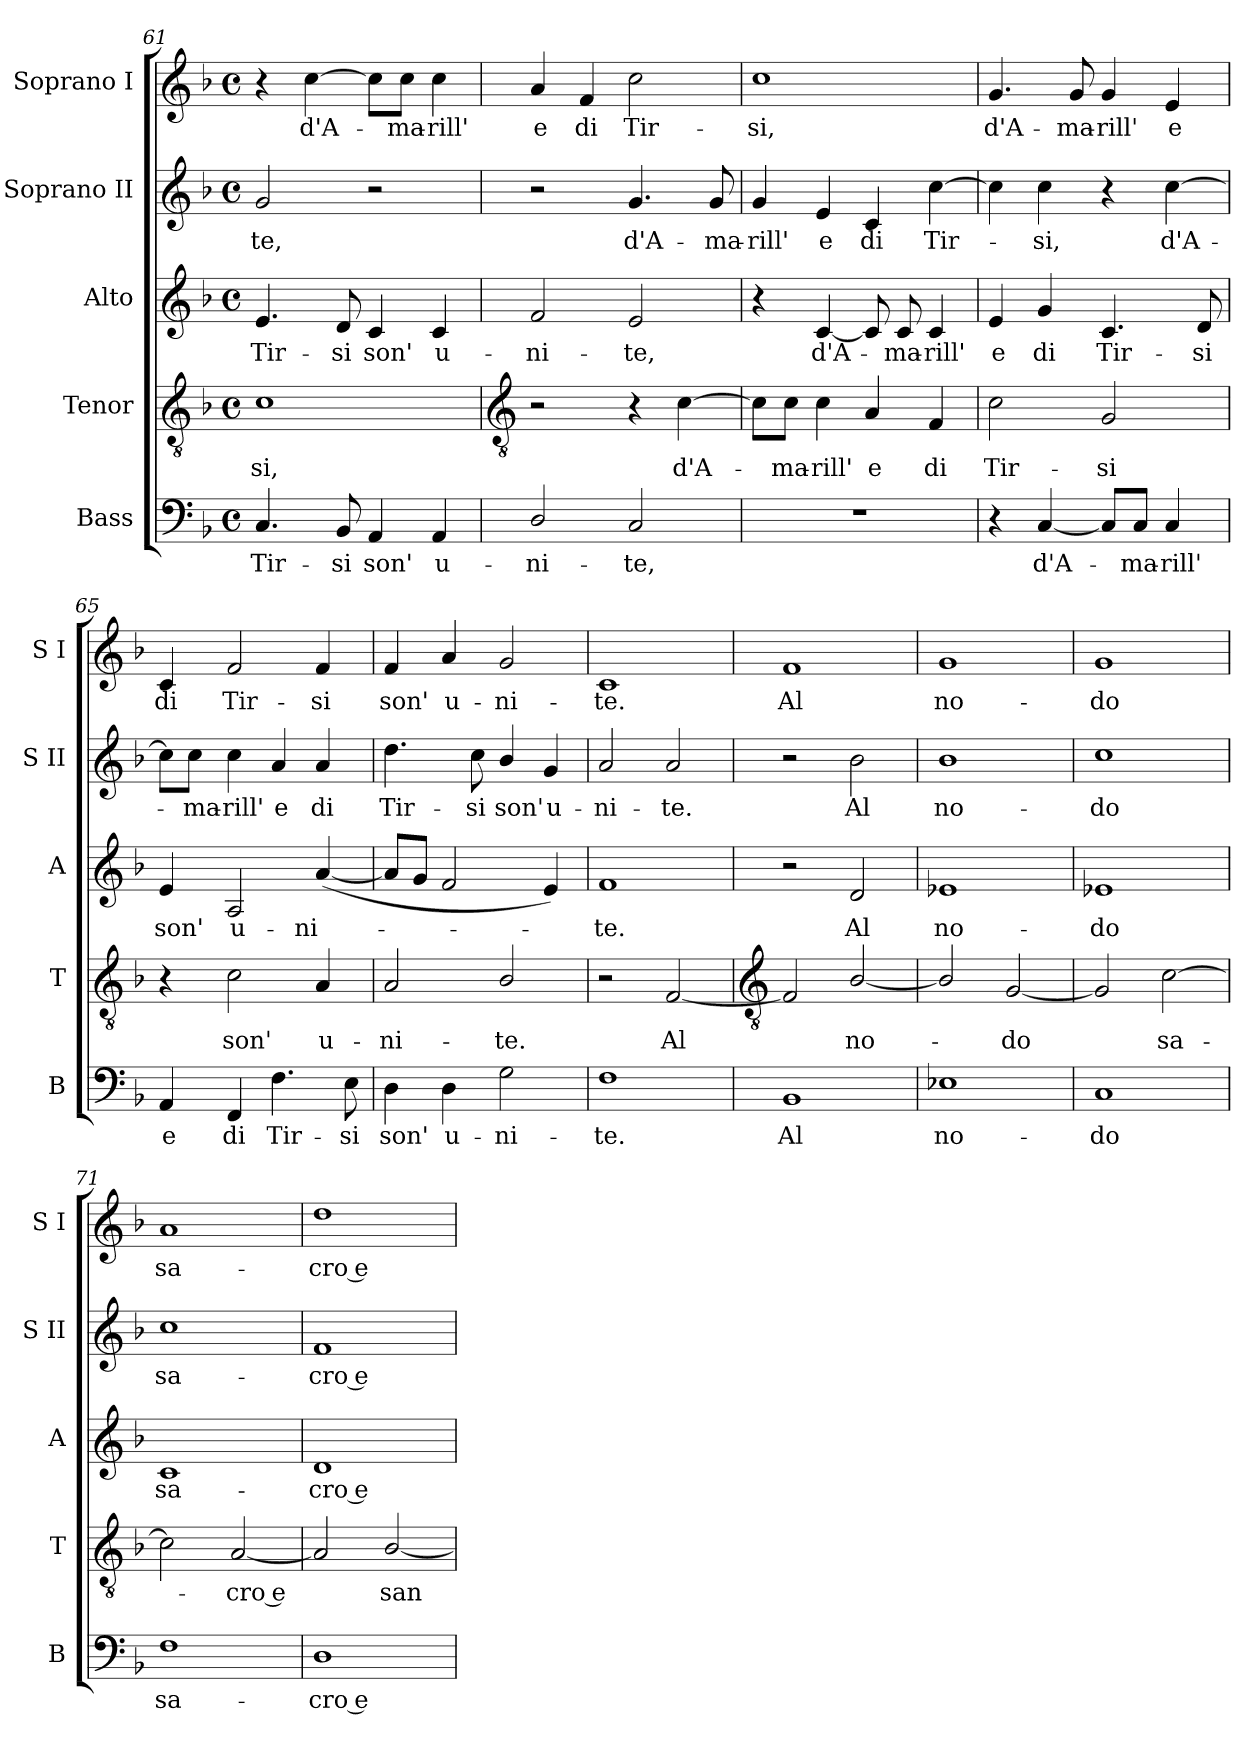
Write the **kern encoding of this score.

**kern	**text	**kern	**text	**kern	**text	**kern	**text	**kern	**text
*part5	*part5	*part4	*part4	*part3	*part3	*part2	*part2	*part1	*part1
*staff5	*staff5	*staff4	*staff4	*staff3	*staff3	*staff2	*staff2	*staff1	*staff1
*I"Bass	*	*I"Tenor	*	*I"Alto	*	*I"Soprano II	*	*I"Soprano I	*
*I'B	*	*I'T	*	*I'A	*	*I'S II	*	*I'S I	*
*clefF4	*	*clefGv2	*	*clefG2	*	*clefG2	*	*clefG2	*
*k[b-]	*	*k[b-]	*	*k[b-]	*	*k[b-]	*	*k[b-]	*
*F:	*	*F:	*	*F:	*	*F:	*	*F:	*
*M4/4	*	*M4/4	*	*M4/4	*	*M4/4	*	*M4/4	*
*met(c)	*	*met(c)	*	*met(c)	*	*met(c)	*	*met(c)	*
=61	=61	=61	=61	=61	=61	=61	=61	=61	=61
!	!LO:LY:b	!	!LO:LY:b	!	!LO:LY:b	!	!LO:LY:b	!	!
4.C	Tir-	1c	-si,	4.e	Tir-	2g	-te,	4r	.
!	!	!	!	!	!	!	!	!	!LO:LY:b
.	.	.	.	.	.	.	.	[4cc	d'A-
!	!LO:LY:b	!	!	!	!LO:LY:b	!	!	!	!
8BB-	-si	.	.	8d	-si	.	.	.	.
!	!LO:LY:b	!	!	!	!LO:LY:b	!	!	!	!
4AA	son'	.	.	4c	son'	2r	.	8cc\L]	.
!	!	!	!	!	!	!	!	!	!LO:LY:b
.	.	.	.	.	.	.	.	8cc\J	ma-
!	!LO:LY:b	!	!	!	!LO:LY:b	!	!	!	!LO:LY:b
4AA	u-	.	.	4c	u-	.	.	4cc	-rill'
!!LO:LB:g=z
=62	=62	=62	=62	=62	=62	=62	=62	=62	=62
*	*	*clefGv2	*	*	*	*	*	*	*
!	!LO:LY:b	!	!	!	!LO:LY:b	!	!	!	!LO:LY:b
2D/	-ni-	2r	.	2f	-ni-	2r	.	4a	e
!	!	!	!	!	!	!	!	!	!LO:LY:b
.	.	.	.	.	.	.	.	4f	di
!	!LO:LY:b	!	!	!	!LO:LY:b	!	!LO:LY:b	!	!LO:LY:b
2C	-te,	4r	.	2e	-te,	4.g	d'A-	2cc	Tir-
!	!	!	!LO:LY:b	!	!	!	!	!	!
.	.	[4c	d'A-	.	.	.	.	.	.
!	!	!	!	!	!	!	!LO:LY:b	!	!
.	.	.	.	.	.	8g	-ma-	.	.
=63	=63	=63	=63	=63	=63	=63	=63	=63	=63
!	!	!	!	!	!	!	!LO:LY:b	!	!LO:LY:b
1r	.	8c\L]	.	4r	.	4g	-rill'	1cc	-si,
!	!	!	!LO:LY:b	!	!	!	!	!	!
.	.	8c\J	ma-	.	.	.	.	.	.
!	!	!	!LO:LY:b	!	!LO:LY:b	!	!LO:LY:b	!	!
.	.	4c	-rill'	[4c	d'A-	4e	e	.	.
!	!	!	!LO:LY:b	!	!	!	!LO:LY:b	!	!
.	.	4A	e	8c]	.	4c	di	.	.
!	!	!	!	!	!LO:LY:b	!	!	!	!
.	.	.	.	8c	ma-	.	.	.	.
!	!	!	!LO:LY:b	!	!LO:LY:b	!	!LO:LY:b	!	!
.	.	4F	di	4c	-rill'	[4cc	Tir-	.	.
=64	=64	=64	=64	=64	=64	=64	=64	=64	=64
!	!	!	!LO:LY:b	!	!LO:LY:b	!	!	!	!LO:LY:b
4r	.	2c	Tir-	4e	e	4cc]	.	4.g	d'A-
!	!LO:LY:b	!	!	!	!LO:LY:b	!	!LO:LY:b	!	!
[4C	d'A-	.	.	4g	di	4cc	si,	.	.
!	!	!	!	!	!	!	!	!	!LO:LY:b
.	.	.	.	.	.	.	.	8g	-ma-
!	!	!	!LO:LY:b	!	!LO:LY:b	!	!	!	!LO:LY:b
8C/L]	.	2G	-si	4.c	Tir-	4r	.	4g	-rill'
!	!LO:LY:b	!	!	!	!	!	!	!	!
8C/J	ma-	.	.	.	.	.	.	.	.
!	!LO:LY:b	!	!	!	!	!	!LO:LY:b	!	!LO:LY:b
4C	-rill'	.	.	.	.	[4cc	d'A-	4e	e
!	!	!	!	!	!LO:LY:b	!	!	!	!
.	.	.	.	8d	-si	.	.	.	.
=65	=65	=65	=65	=65	=65	=65	=65	=65	=65
!	!LO:LY:b	!	!	!	!LO:LY:b	!	!	!	!LO:LY:b
4AA	e	4r	.	4e	son'	8cc\L]	.	4c	di
!	!	!	!	!	!	!	!LO:LY:b	!	!
.	.	.	.	.	.	8cc\J	ma-	.	.
!	!LO:LY:b	!	!LO:LY:b	!	!LO:LY:b	!	!LO:LY:b	!	!LO:LY:b
4FF	di	2c	son'	2A	u-	4cc	-rill'	2f	Tir-
!	!LO:LY:b	!	!	!	!	!	!LO:LY:b	!	!
4.F	Tir-	.	.	.	.	4a	e	.	.
!	!	!	!LO:LY:b	!	!LO:LY:b	!	!LO:LY:b	!	!LO:LY:b
.	.	4A	u-	(<[4a	-ni-	4a	di	4f	-si
!	!LO:LY:b	!	!	!	!	!	!	!	!
8E	-si	.	.	.	.	.	.	.	.
=66	=66	=66	=66	=66	=66	=66	=66	=66	=66
!	!LO:LY:b	!	!LO:LY:b	!	!	!	!LO:LY:b	!	!LO:LY:b
4D	son'	2A	-ni-	8aL]	.	4.dd	Tir-	4f	son'
.	.	.	.	8gJ	.	.	.	.	.
!	!LO:LY:b	!	!	!	!	!	!	!	!LO:LY:b
4D	u-	.	.	2f	.	.	.	4a	u-
!	!	!	!	!	!	!	!LO:LY:b	!	!
.	.	.	.	.	.	8cc	-si	.	.
!	!LO:LY:b	!	!LO:LY:b	!	!	!	!LO:LY:b	!	!LO:LY:b
2G	-ni-	2B-/	-te.	.	.	4b-/	son'	2g	-ni-
!	!	!	!	!	!	!	!LO:LY:b	!	!
.	.	.	.	4e)	.	4g	u-	.	.
=67	=67	=67	=67	=67	=67	=67	=67	=67	=67
!	!LO:LY:b	!	!	!	!LO:LY:b	!	!LO:LY:b	!	!LO:LY:b
1F	-te.	2r	.	1f	te.	2a	-ni-	1c	-te.
!	!	!	!LO:LY:b	!	!	!	!LO:LY:b	!	!
.	.	[2F	Al	.	.	2a	-te.	.	.
!!LO:LB:g=z
=68	=68	=68	=68	=68	=68	=68	=68	=68	=68
*	*	*clefGv2	*	*	*	*	*	*	*
!	!LO:LY:b	!	!	!	!	!	!	!	!LO:LY:b
1BB-	Al	2F]	.	2r	.	2r	.	1f	Al
!	!	!	!LO:LY:b	!	!LO:LY:b	!	!LO:LY:b	!	!
.	.	[2B-/	no-	2d	Al	2b-	Al	.	.
=69	=69	=69	=69	=69	=69	=69	=69	=69	=69
!	!LO:LY:b	!	!	!	!LO:LY:b	!	!LO:LY:b	!	!LO:LY:b
1E-X	no-	2B-/]	.	1e-X	no-	1b-	no-	1g	no-
!	!	!	!LO:LY:b	!	!	!	!	!	!
.	.	[2G	do	.	.	.	.	.	.
=70	=70	=70	=70	=70	=70	=70	=70	=70	=70
!	!LO:LY:b	!	!	!	!LO:LY:b	!	!LO:LY:b	!	!LO:LY:b
1C	-do	2G]	.	1e-X	-do	1cc	-do	1g	-do
!	!	!	!LO:LY:b	!	!	!	!	!	!
.	.	[2c	sa-	.	.	.	.	.	.
=71	=71	=71	=71	=71	=71	=71	=71	=71	=71
!	!LO:LY:b	!	!	!	!LO:LY:b	!	!LO:LY:b	!	!LO:LY:b
1F	sa-	2c]	.	1c	sa-	1cc	sa-	1a	sa-
!	!	!	!LO:LY:b	!	!	!	!	!	!
.	.	[2A	cro e	.	.	.	.	.	.
=72	=72	=72	=72	=72	=72	=72	=72	=72	=72
!	!LO:LY:b	!	!	!	!LO:LY:b	!	!LO:LY:b	!	!LO:LY:b
1D	-cro e	2A]	.	1d	-cro e	1f	-cro e	1dd	-cro e
!	!	!	!LO:LY:b	!	!	!	!	!	!
.	.	[2B-/	san-	.	.	.	.	.	.
=	=	=	=	=	=	=	=	=	=
*-	*-	*-	*-	*-	*-	*-	*-	*-	*-
